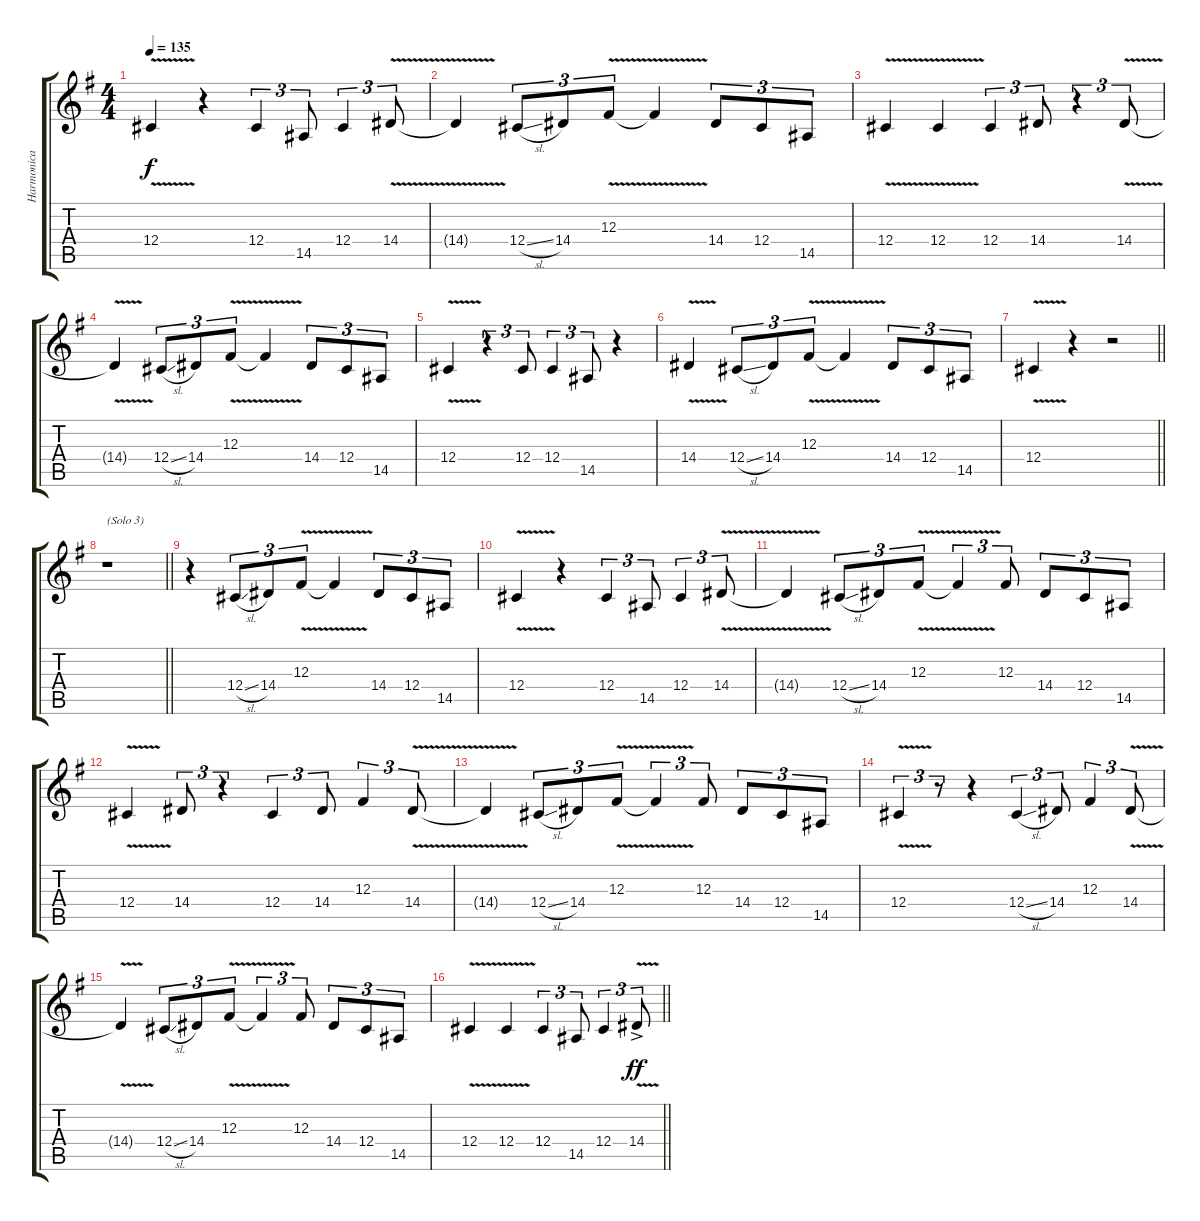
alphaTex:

\track ("Harmonica" "Harmonica") {instrument harmonica}
\staff {score tabs}
\tuning (Eb4 Bb3 Gb3 Db3 Ab2 Eb2) {hide}
\ts (4 4)
\tempo 135
\clef g2
\ks eminor
12.4{v}.4{dy f} r.4 12.4.4{tu (3 2)} 14.5.8{tu (3 2)} 12.4.4{tu (3 2)} 14.4{v}.8{tu (3 2)} |
14.4{t}.4 12.4{sl}.8{tu (3 2)} 14.4.8{tu (3 2)} 12.3{v}.8{tu (3 2)} 12.3{t}.4 14.4.8{tu (3 2)} 12.4.8{tu (3 2)} 14.5.8{tu (3 2)} |
12.4{v}.4 12.4{v}.4 12.4.4{tu (3 2)} 14.4.8{tu (3 2)} r.4{tu (3 2)} 14.4{v}.8{tu (3 2)} |
14.4{t}.4 12.4{sl}.8{tu (3 2)} 14.4.8{tu (3 2)} 12.3{v}.8{tu (3 2)} 12.3{t}.4 14.4.8{tu (3 2)} 12.4.8{tu (3 2)} 14.5.8{tu (3 2)} |
12.4{v}.4 r.4{tu (3 2)} 12.4.8{tu (3 2)} 12.4.4{tu (3 2)} 14.5.8{tu (3 2)} r.4 |
14.4{v}.4 12.4{sl}.8{tu (3 2)} 14.4.8{tu (3 2)} 12.3{v}.8{tu (3 2)} 12.3{t}.4 14.4.8{tu (3 2)} 12.4.8{tu (3 2)} 14.5.8{tu (3 2)} |
\barLineRight lightlight
12.4{v}.4 r.4 r.2 |
\barLineRight lightlight
r.1{txt "(Solo 3)"} |
r.4 12.4{sl}.8{tu (3 2)} 14.4.8{tu (3 2)} 12.3{v}.8{tu (3 2)} 12.3{t}.4 14.4.8{tu (3 2)} 12.4.8{tu (3 2)} 14.5.8{tu (3 2)} |
12.4{v}.4 r.4 12.4.4{tu (3 2)} 14.5.8{tu (3 2)} 12.4.4{tu (3 2)} 14.4{v}.8{tu (3 2)} |
14.4{t}.4 12.4{sl}.8{tu (3 2)} 14.4.8{tu (3 2)} 12.3{v}.8{tu (3 2)} 12.3{t}.4{tu (3 2)} 12.3.8{tu (3 2)} 14.4.8{tu (3 2)} 12.4.8{tu (3 2)} 14.5.8{tu (3 2)} |
12.4{v}.4 14.4.8{tu (3 2)} r.4{tu (3 2)} 12.4.4{tu (3 2)} 14.4.8{tu (3 2)} 12.3.4{tu (3 2)} 14.4{v}.8{tu (3 2)} |
14.4{t}.4 12.4{sl}.8{tu (3 2)} 14.4.8{tu (3 2)} 12.3{v}.8{tu (3 2)} 12.3{t}.4{tu (3 2)} 12.3.8{tu (3 2)} 14.4.8{tu (3 2)} 12.4.8{tu (3 2)} 14.5.8{tu (3 2)} |
12.4{v}.4{tu (3 2)} r.8{tu (3 2)} r.4 12.4{sl}.4{tu (3 2)} 14.4.8{tu (3 2)} 12.3.4{tu (3 2)} 14.4{v}.8{tu (3 2)} |
14.4{t}.4 12.4{sl}.8{tu (3 2)} 14.4.8{tu (3 2)} 12.3{v}.8{tu (3 2)} 12.3{t}.4{tu (3 2)} 12.3.8{tu (3 2)} 14.4.8{tu (3 2)} 12.4.8{tu (3 2)} 14.5.8{tu (3 2)} |
\barLineRight lightlight
12.4{v}.4 12.4{v}.4 12.4.4{tu (3 2)} 14.5.8{tu (3 2)} 12.4.4{tu (3 2)} 14.4{v ac}.8{tu (3 2) dy ff}
